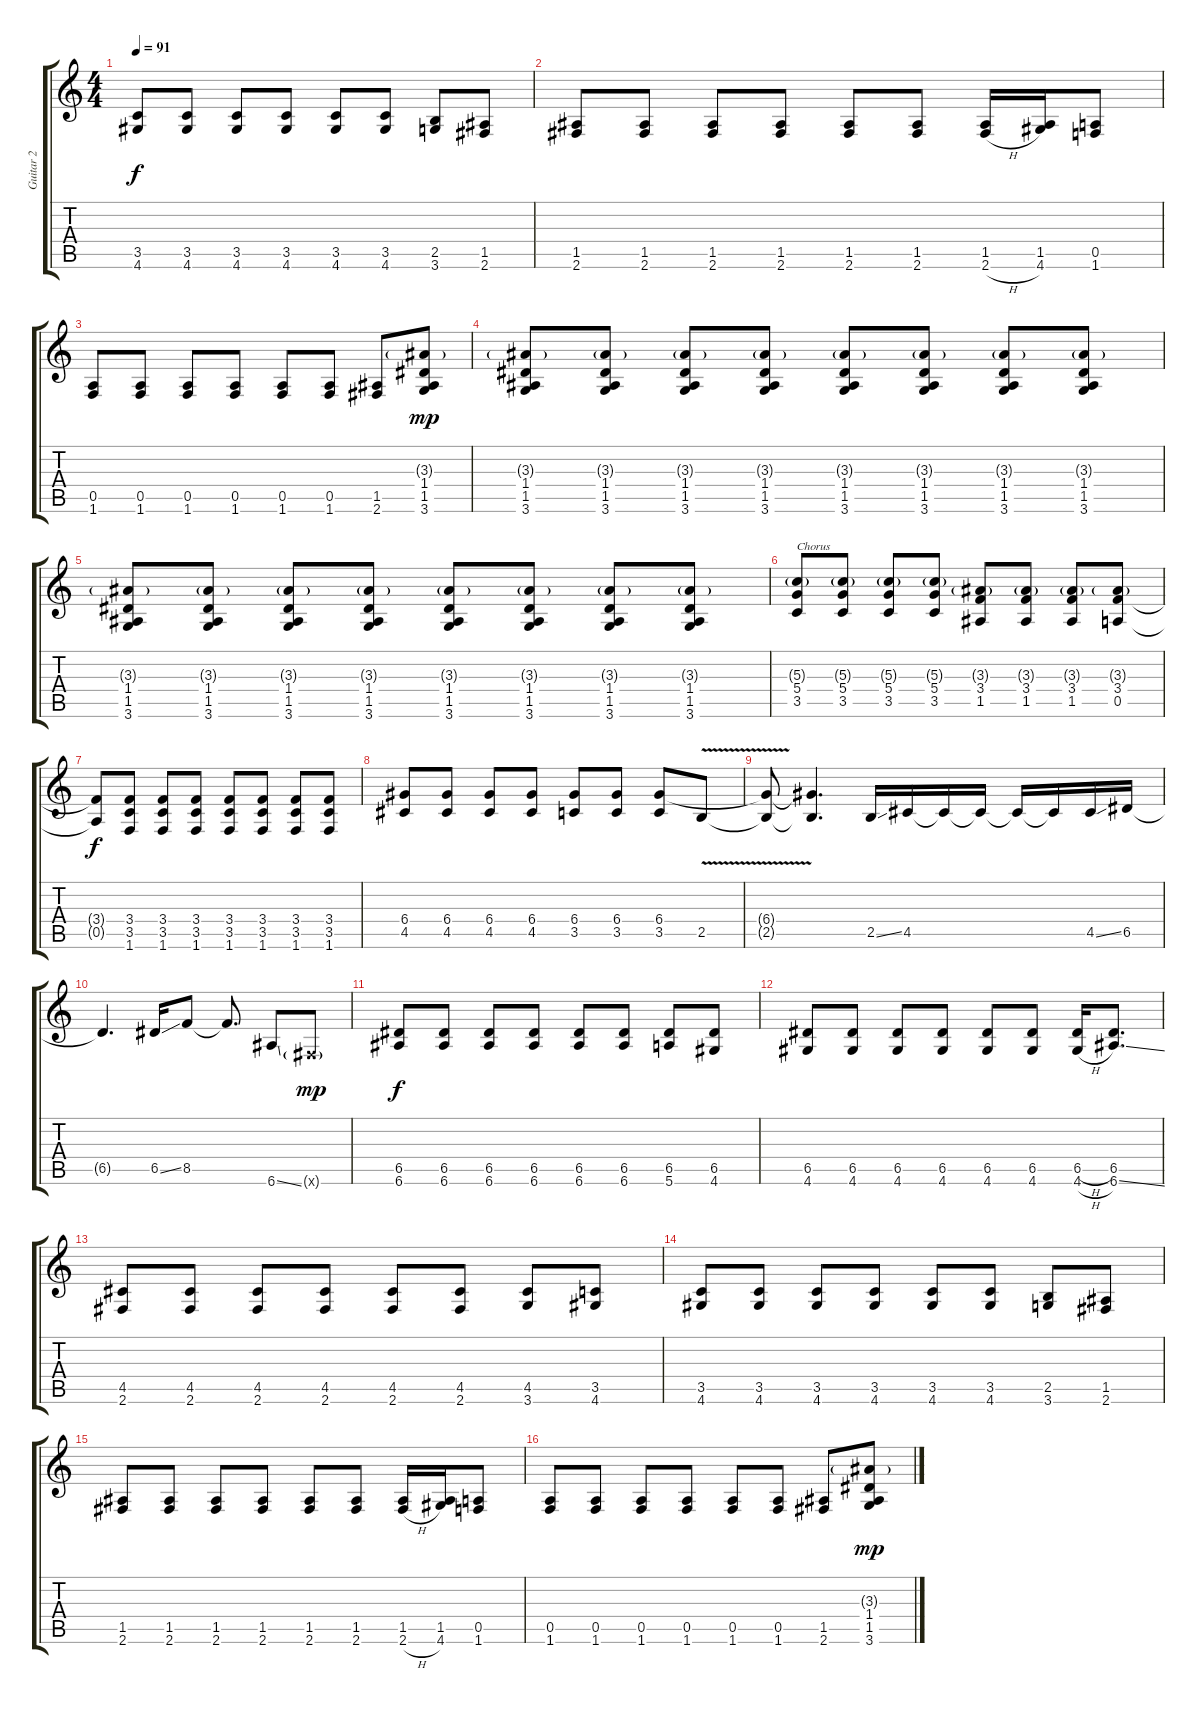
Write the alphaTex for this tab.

\track ("Guitar 2" "Guitar 2") {instrument distortionguitar}
\staff {score tabs}
\tuning (E4 B3 G3 D3 A2 E2) {hide}
\ts (4 4)
\tempo 91
\clef g2
\ks c
(3.5 4.6).8{dy f} (3.5 4.6).8 (3.5 4.6).8 (3.5 4.6).8 (3.5 4.6).8 (3.5 4.6).8 (2.5 3.6).8 (1.5 2.6).8 |
(1.5 2.6).8 (1.5 2.6).8 (1.5 2.6).8 (1.5 2.6).8 (1.5 2.6).8 (1.5 2.6).8 (1.5 2.6{h}).16 (1.5 4.6).16 (0.5 1.6).8 |
(0.5 1.6).8 (0.5 1.6).8 (0.5 1.6).8 (0.5 1.6).8 (0.5 1.6).8 (0.5 1.6).8 (1.5 2.6).8 (3.3{g} 1.4 1.5 3.6).8{dy mp} |
(3.3{g} 1.4 1.5 3.6).8 (3.3{g} 1.4 1.5 3.6).8 (3.3{g} 1.4 1.5 3.6).8 (3.3{g} 1.4 1.5 3.6).8 (3.3{g} 1.4 1.5 3.6).8 (3.3{g} 1.4 1.5 3.6).8 (3.3{g} 1.4 1.5 3.6).8 (3.3{g} 1.4 1.5 3.6).8 |
(3.3{g} 1.4 1.5 3.6).8 (3.3{g} 1.4 1.5 3.6).8 (3.3{g} 1.4 1.5 3.6).8 (3.3{g} 1.4 1.5 3.6).8 (3.3{g} 1.4 1.5 3.6).8 (3.3{g} 1.4 1.5 3.6).8 (3.3{g} 1.4 1.5 3.6).8 (3.3{g} 1.4 1.5 3.6).8 |
(5.3{g} 5.4 3.5).8{txt "Chorus"} (5.3{g} 5.4 3.5).8 (5.3{g} 5.4 3.5).8 (5.3{g} 5.4 3.5).8 (3.3{g} 3.4 1.5).8 (3.3{g} 3.4 1.5).8 (3.3{g} 3.4 1.5).8 (3.3{g} 3.4 0.5).8 |
(3.4{t} 0.5{t}).8{dy f} (3.4 3.5 1.6).8 (3.4 3.5 1.6).8 (3.4 3.5 1.6).8 (3.4 3.5 1.6).8 (3.4 3.5 1.6).8 (3.4 3.5 1.6).8 (3.4 3.5 1.6).8 |
(6.4 4.5).8 (6.4 4.5).8 (6.4 4.5).8 (6.4 4.5).8 (6.4 3.5).8 (6.4 3.5).8 (6.4 3.5).8 2.5{v}.8 |
(6.4{t} 2.5{t}).8 (6.4{t} 2.5{t}).4{d} 2.5{ss}.16 4.5.16 4.5{t}.16 4.5{t}.16 4.5{t}.16 4.5{t}.16 4.5{ss}.16 6.5.16 |
6.5{t}.4{d} 6.5{ss}.16 8.5.8 8.5{t}.8{d} 6.6{ss}.8 2.6{g x}.8{dy mp} |
(6.5 6.6).8{dy f} (6.5 6.6).8 (6.5 6.6).8 (6.5 6.6).8 (6.5 6.6).8 (6.5 6.6).8 (6.5 5.6).8 (6.5 4.6).8 |
(6.5 4.6).8 (6.5 4.6).8 (6.5 4.6).8 (6.5 4.6).8 (6.5 4.6).8 (6.5 4.6).8 (6.5{h} 4.6{h}).16 (6.5 6.6{ss}).8{d} |
(4.5 2.6).8 (4.5 2.6).8 (4.5 2.6).8 (4.5 2.6).8 (4.5 2.6).8 (4.5 2.6).8 (4.5 3.6).8 (3.5 4.6).8 |
(3.5 4.6).8 (3.5 4.6).8 (3.5 4.6).8 (3.5 4.6).8 (3.5 4.6).8 (3.5 4.6).8 (2.5 3.6).8 (1.5 2.6).8 |
(1.5 2.6).8 (1.5 2.6).8 (1.5 2.6).8 (1.5 2.6).8 (1.5 2.6).8 (1.5 2.6).8 (1.5 2.6{h}).16 (1.5 4.6).16 (0.5 1.6).8 |
(0.5 1.6).8 (0.5 1.6).8 (0.5 1.6).8 (0.5 1.6).8 (0.5 1.6).8 (0.5 1.6).8 (1.5 2.6).8 (3.3{g} 1.4 1.5 3.6).8{dy mp}
